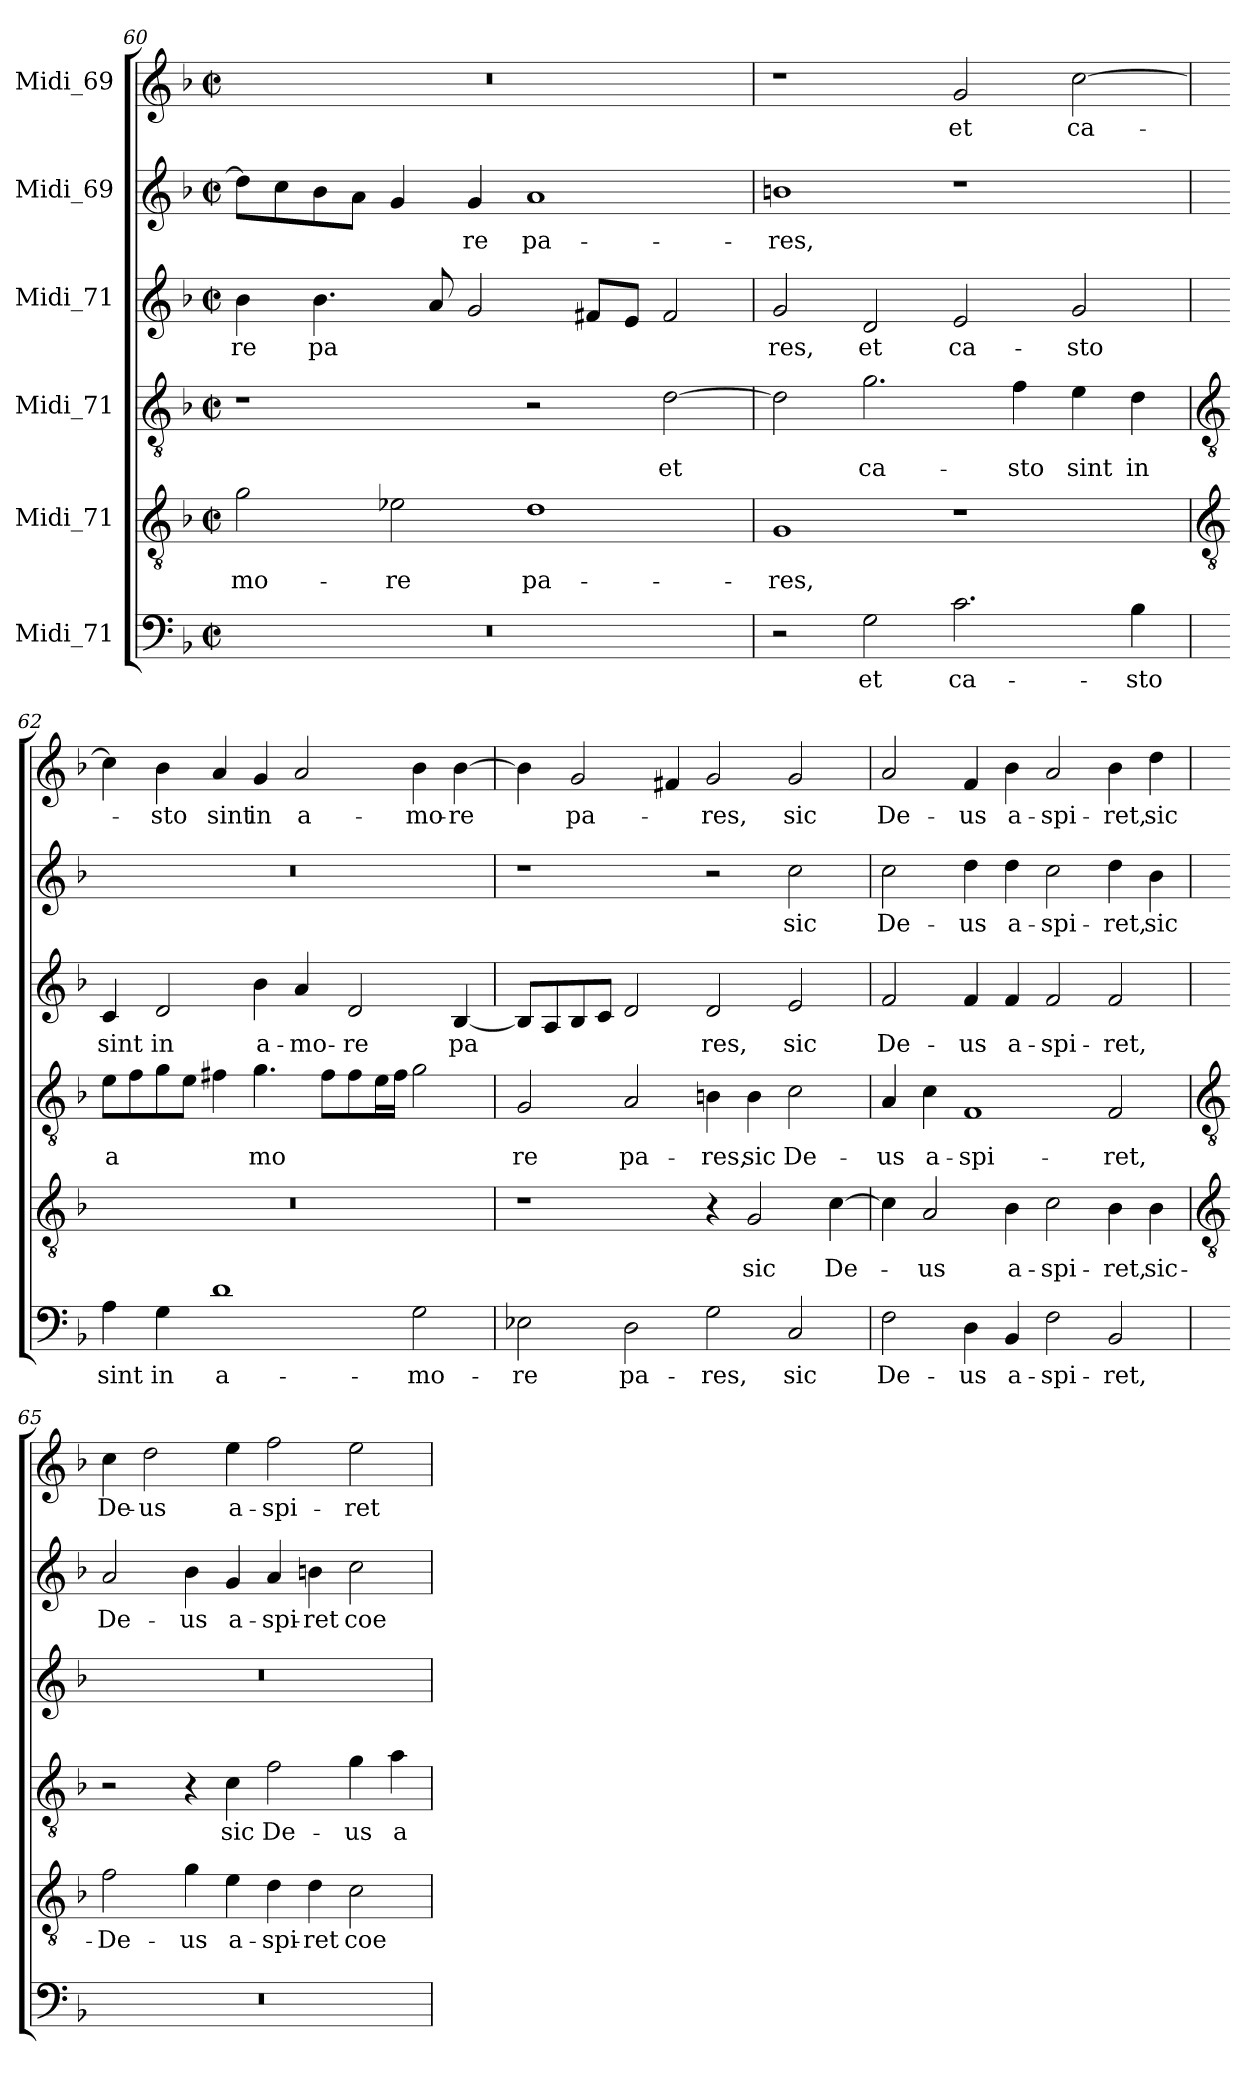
**kern	**text	**kern	**text	**kern	**text	**kern	**text	**kern	**text	**kern	**text
*part6	*part6	*part5	*part5	*part4	*part4	*part3	*part3	*part2	*part2	*part1	*part1
*staff6	*staff6	*staff5	*staff5	*staff4	*staff4	*staff3	*staff3	*staff2	*staff2	*staff1	*staff1
*I"Midi_71	*	*I"Midi_71	*	*I"Midi_71	*	*I"Midi_71	*	*I"Midi_69	*	*I"Midi_69	*
*clefF4	*	*clefGv2	*	*clefGv2	*	*clefG2	*	*clefG2	*	*clefG2	*
*k[b-]	*	*k[b-]	*	*k[b-]	*	*k[b-]	*	*k[b-]	*	*k[b-]	*
*F:	*	*F:	*	*F:	*	*F:	*	*F:	*	*F:	*
*M4/2	*	*M4/2	*	*M4/2	*	*M4/2	*	*M4/2	*	*M4/2	*
*met(c|)	*	*met(c|)	*	*met(c|)	*	*met(c|)	*	*met(c|)	*	*met(c|)	*
=60	=60	=60	=60	=60	=60	=60	=60	=60	=60	=60	=60
!	!	!	!LO:LY:b	!	!	!	!LO:LY:b	!	!	!	!
0r	.	2g	-mo-	1r	.	4b-	re	8ddL]	.	0r	.
.	.	.	.	.	.	.	.	8cc	.	.	.
!	!	!	!	!	!	!	!LO:LY:b	!	!	!	!
.	.	.	.	.	.	4.b-	pa	8b-	.	.	.
.	.	.	.	.	.	.	.	8aJ	.	.	.
!	!	!	!LO:LY:b	!	!	!	!	!	!	!	!
.	.	2e-X	-re	.	.	.	.	4g	.	.	.
.	.	.	.	.	.	8a	.	.	.	.	.
!	!	!	!	!	!	!	!	!	!LO:LY:b	!	!
.	.	.	.	.	.	2g	.	4g	re	.	.
!	!	!	!LO:LY:b	!	!	!	!	!	!LO:LY:b	!	!
.	.	1d	pa-	2r	.	.	.	1a	pa-	.	.
.	.	.	.	.	.	8f#XL	.	.	.	.	.
.	.	.	.	.	.	8eJ	.	.	.	.	.
!	!	!	!	!	!LO:LY:b	!	!	!	!	!	!
.	.	.	.	[2d	et	2f#	.	.	.	.	.
=61	=61	=61	=61	=61	=61	=61	=61	=61	=61	=61	=61
!	!	!	!LO:LY:b	!	!	!	!LO:LY:b	!	!LO:LY:b	!	!
2r	.	1G	-res,	2d]	.	2g	res,	1bn	-res,	1r	.
!	!LO:LY:b	!	!	!	!LO:LY:b	!	!LO:LY:b	!	!	!	!
2G	et	.	.	2.g	ca-	2d	et	.	.	.	.
!	!LO:LY:b	!	!	!	!	!	!LO:LY:b	!	!	!	!LO:LY:b
2.c	ca-	1r	.	.	.	2e	ca-	1r	.	2g	et
!	!	!	!	!	!LO:LY:b	!	!	!	!	!	!
.	.	.	.	4f	-sto	.	.	.	.	.	.
!	!	!	!	!	!LO:LY:b	!	!LO:LY:b	!	!	!	!LO:LY:b
.	.	.	.	4e	sint	2g	-sto	.	.	[2cc	ca-
!	!LO:LY:b	!	!	!	!LO:LY:b	!	!	!	!	!	!
4B-	-sto	.	.	4d	in	.	.	.	.	.	.
!!LO:LB:g=z
=62	=62	=62	=62	=62	=62	=62	=62	=62	=62	=62	=62
*	*	*clefGv2	*	*clefGv2	*	*	*	*	*	*	*
!	!LO:LY:b	!	!	!	!LO:LY:b	!	!LO:LY:b	!	!	!	!
4A	sint	0r	.	8eL	a	4c	sint	0r	.	4cc]	.
.	.	.	.	8f	.	.	.	.	.	.	.
!	!LO:LY:b	!	!	!	!	!	!LO:LY:b	!	!	!	!LO:LY:b
4G	in	.	.	8g	.	2d	in	.	.	4b-	-sto
.	.	.	.	8eJ	.	.	.	.	.	.	.
!	!LO:LY:b	!	!	!	!	!	!	!	!	!	!LO:LY:b
1d	a-	.	.	4f#X	.	.	.	.	.	4a	sint
!	!	!	!	!	!LO:LY:b	!	!LO:LY:b	!	!	!	!LO:LY:b
.	.	.	.	4.g	mo	4b-	a-	.	.	4g	in
!	!	!	!	!	!	!	!LO:LY:b	!	!	!	!LO:LY:b
.	.	.	.	.	.	4a	-mo-	.	.	2a	a-
.	.	.	.	8f#L	.	.	.	.	.	.	.
!	!	!	!	!	!	!	!LO:LY:b	!	!	!	!
.	.	.	.	8f#	.	2d	-re	.	.	.	.
.	.	.	.	16eL	.	.	.	.	.	.	.
.	.	.	.	16f#JJ	.	.	.	.	.	.	.
!	!LO:LY:b	!	!	!	!	!	!	!	!	!	!LO:LY:b
2G	-mo-	.	.	2g	.	.	.	.	.	4b-	-mo-
!	!	!	!	!	!	!	!LO:LY:b	!	!	!	!LO:LY:b
.	.	.	.	.	.	[4B-	pa	.	.	[4b-	-re
=63	=63	=63	=63	=63	=63	=63	=63	=63	=63	=63	=63
!	!LO:LY:b	!	!	!	!LO:LY:b	!	!	!	!	!	!
2E-X	-re	1r	.	2G	re	8B-L]	.	1r	.	4b-]	.
.	.	.	.	.	.	8A	.	.	.	.	.
!	!	!	!	!	!	!	!	!	!	!	!LO:LY:b
.	.	.	.	.	.	8B-	.	.	.	2g	pa-
.	.	.	.	.	.	8cJ	.	.	.	.	.
!	!LO:LY:b	!	!	!	!LO:LY:b	!	!	!	!	!	!
2D	pa-	.	.	2A	pa-	2d	.	.	.	.	.
.	.	.	.	.	.	.	.	.	.	4f#X	.
!	!LO:LY:b	!	!	!	!LO:LY:b	!	!LO:LY:b	!	!	!	!LO:LY:b
2G	-res,	4r	.	4Bn	-res,	2d	res,	2r	.	2g	-res,
!	!	!	!LO:LY:b	!	!LO:LY:b	!	!	!	!	!	!
.	.	2G	sic	4B	sic	.	.	.	.	.	.
!	!LO:LY:b	!	!	!	!LO:LY:b	!	!LO:LY:b	!	!LO:LY:b	!	!LO:LY:b
2C	sic	.	.	2c	De-	2e	sic	2cc	sic	2g	sic
!	!	!	!LO:LY:b	!	!	!	!	!	!	!	!
.	.	[4c	De-	.	.	.	.	.	.	.	.
=64	=64	=64	=64	=64	=64	=64	=64	=64	=64	=64	=64
!	!LO:LY:b	!	!	!	!LO:LY:b	!	!LO:LY:b	!	!LO:LY:b	!	!LO:LY:b
2F	De-	4c]	.	4A	-us	2f	De-	2cc	De-	2a	De-
!	!	!	!LO:LY:b	!	!LO:LY:b	!	!	!	!	!	!
.	.	2A	-us	4c	a-	.	.	.	.	.	.
!	!LO:LY:b	!	!	!	!LO:LY:b	!	!LO:LY:b	!	!LO:LY:b	!	!LO:LY:b
4D	-us	.	.	1F	-spi-	4f	-us	4dd	-us	4f	-us
!	!LO:LY:b	!	!LO:LY:b	!	!	!	!LO:LY:b	!	!LO:LY:b	!	!LO:LY:b
4BB-	a-	4B-	a-	.	.	4f	a-	4dd	a-	4b-	a-
!	!LO:LY:b	!	!LO:LY:b	!	!	!	!LO:LY:b	!	!LO:LY:b	!	!LO:LY:b
2F	-spi-	2c	-spi-	.	.	2f	-spi-	2cc	-spi-	2a	-spi-
!	!LO:LY:b	!	!LO:LY:b	!	!LO:LY:b	!	!LO:LY:b	!	!LO:LY:b	!	!LO:LY:b
2BB-	-ret,	4B-	-ret,	2F	-ret,	2f	-ret,	4dd	-ret,	4b-	-ret,
!	!	!	!LO:LY:b	!	!	!	!	!	!LO:LY:b	!	!LO:LY:b
.	.	4B-	sic-	.	.	.	.	4b-	sic	4dd	sic
!!LO:LB:g=z
=65	=65	=65	=65	=65	=65	=65	=65	=65	=65	=65	=65
*	*	*clefGv2	*	*clefGv2	*	*	*	*	*	*	*
!	!	!	!LO:LY:b	!	!	!	!	!	!LO:LY:b	!	!LO:LY:b
0r	.	2f	-De-	2r	.	0r	.	2a	De-	4cc	De-
!	!	!	!	!	!	!	!	!	!	!	!LO:LY:b
.	.	.	.	.	.	.	.	.	.	2dd	-us
!	!	!	!LO:LY:b	!	!	!	!	!	!LO:LY:b	!	!
.	.	4g	-us	4r	.	.	.	4b-	-us	.	.
!	!	!	!LO:LY:b	!	!LO:LY:b	!	!	!	!LO:LY:b	!	!LO:LY:b
.	.	4e	a-	4c	sic	.	.	4g	a-	4ee	a-
!	!	!	!LO:LY:b	!	!LO:LY:b	!	!	!	!LO:LY:b	!	!LO:LY:b
.	.	4d	-spi-	2f	De-	.	.	4a	-spi-	2ff	-spi-
!	!	!	!LO:LY:b	!	!	!	!	!	!LO:LY:b	!	!
.	.	4d	-ret	.	.	.	.	4bn	-ret	.	.
!	!	!	!LO:LY:b	!	!LO:LY:b	!	!	!	!LO:LY:b	!	!LO:LY:b
.	.	2c	coe-	4g	-us	.	.	2cc	coe-	2ee	-ret
!	!	!	!	!	!LO:LY:b	!	!	!	!	!	!
.	.	.	.	4a	a-	.	.	.	.	.	.
=	=	=	=	=	=	=	=	=	=	=	=
*-	*-	*-	*-	*-	*-	*-	*-	*-	*-	*-	*-
